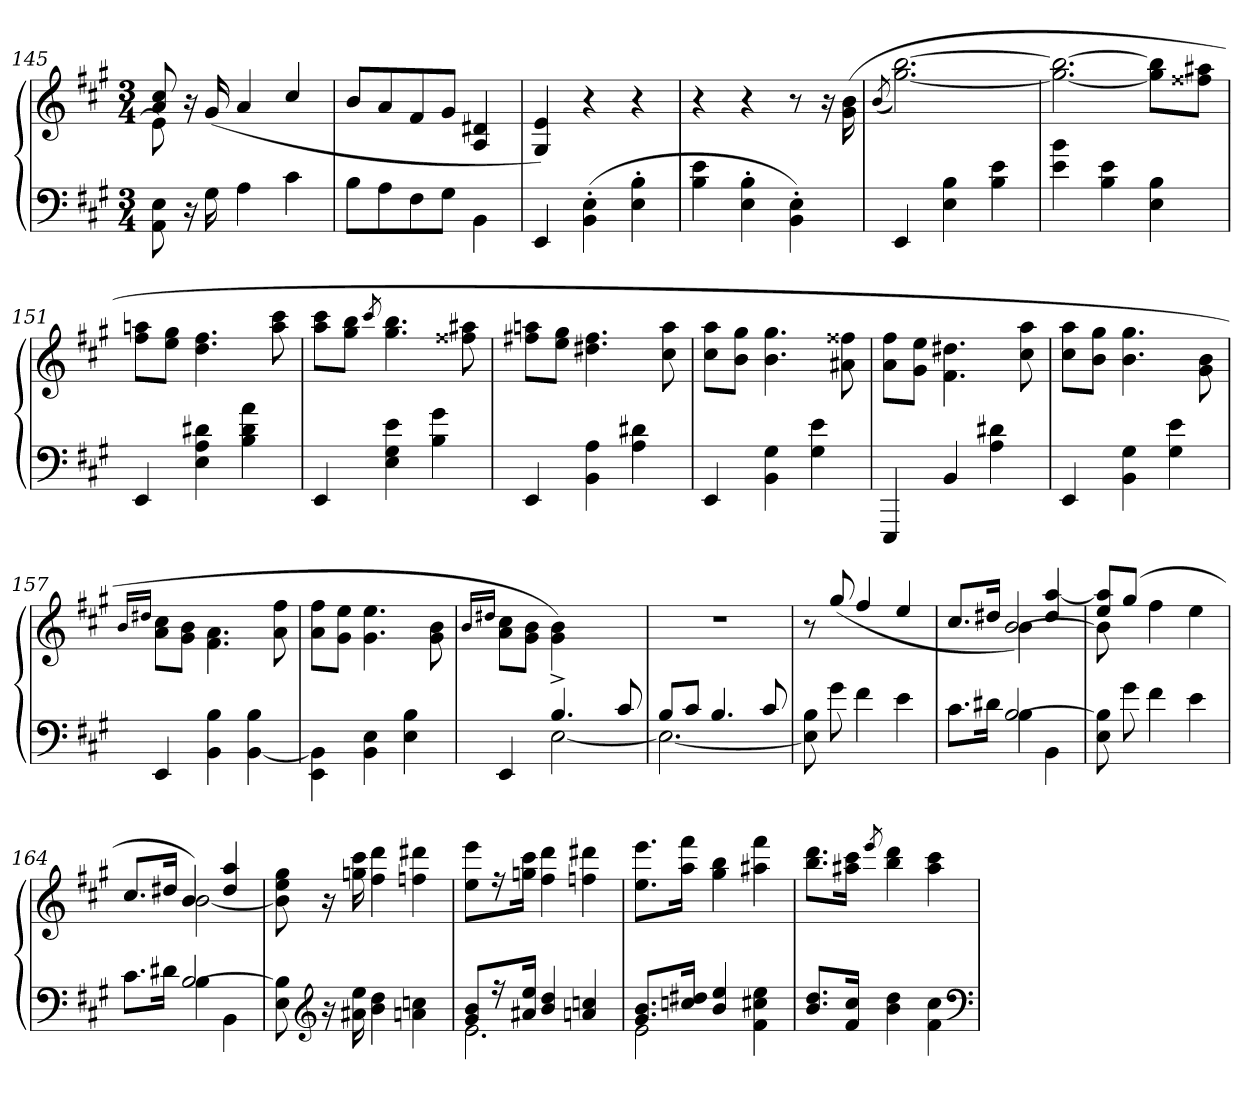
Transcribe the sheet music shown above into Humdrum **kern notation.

**kern	**kern
*part1	*part1
*staff2	*staff1
*clefF4	*clefG2
*k[f#c#g#]	*k[f#c#g#]
*M3/4	*M3/4
=145	=145
*	*^
8E\ 8AA\	8cc# 8a	8e]
16r	16r	8ryy
16G#	(>16g#	.
4A	4a/	2ryy
4c#	4cc#/	.
*	*v	*v
=146	=146
8BL	8bL
8A	8a
8F#	8f#
8G#J	8g#J
4BB\	4d#X 4A
=147	=147
4EE	4e 4G#)
(>4E'\ 4BB'\	4r
4B' 4E'	4r
=148	=148
4e 4B	4r
4B'\ 4E'\	4r
4E'\ 4BB'\)	8r
.	16r
.	(16b\ 16g#\
=149	=149
.	(8qb/
4EE	[2.bb [2.gg#)
4B 4E	.
4e\ 4B\	.
=150	=150
!	!LO:N:vis=2.
4b\ 4e\	2bb_\ 2gg#_\
4e\ 4B\	.
4B 4E	8bb] 8gg#]L
.	8aa#X 8ff##XJ
=151	=151
4EE	8aan 8ff#L
.	8gg# 8eeJ
4d#X 4A 4E	4.ff# 4.dd
4a 4d# 4B	.
.	8ccc# 8aa
=152	=152
4EE	8ccc# 8aaL
.	8bb 8gg#J
.	8qccc#/
4e 4G# 4E	4.bb 4.gg#
4g# 4B	.
.	8aa#X 8ff##X
=153	=153
4EE	8aan 8ff#XL
.	8gg# 8eeJ
4A 4BB	4.ff# 4.dd#X
4d#X 4A	.
.	8aa 8cc#
=154	=154
4EE	8aa 8cc#L
.	8gg# 8bJ
4G# 4BB	4.gg# 4.b
4e 4G#	.
.	8ff##X 8a#X
=155	=155
4EEE	8ff# 8aL
.	8ee 8g#J
4BB	4.dd#X\ 4.f#\
4d#X 4A	.
.	8aa 8cc#
=156	=156
4EE	8aa 8cc#L
.	8gg# 8bJ
4G# 4BB	4.gg# 4.b
4e 4G#	.
.	8b\ 8g#\
=157	=157
.	16qqb/LL
.	16qqdd#X/JJ
4EE	8cc#\ 8a\L
.	8b 8g#J
4B 4BB	4.a\ 4.f#\
4B [4BB	.
.	8ff# 8a
=158	=158
4BB]\ 4EE\	8ff# 8aL
.	8ee 8g#J
4E\ 4BB\	4.ee 4.g#
4B 4E	.
.	8b\ 8g#\
=159	=159
.	16qqb/LL
.	16qqdd#X/JJ
*^	*
4EE	4ryy	8cc#\ 8a\L
.	.	8b 8g#J
4.B^	[2E	4b\ 4g#\)
.	.	4ryy
8c#	.	.
=160	=160	=160
8BL	2.E_	2.r
8c#J	.	.
4.B	.	.
8c#	.	.
*v	*v	*
=161	=161
8B 8E]	8r
8g#\	(>8gg#/
4f#\	4ff#/
4e\	4ee/
=162	=162
*^	*^
4ryy	8.c#L	8.cc#/L	4ryy
.	16d#XJk	16dd#XJk	.
[2B	4B	[2b	4b)
.	4BB	.	[4aa/ 4dd#/
*v	*v	*	*
=163	=163	=163
8B] 8E	8aa] 8eeL	8b]
8g#\	(>8gg#J	8ryy
4f#\	4ff#	2ryy
4e\	4ee	.
=164	=164	=164
*^	*	*
4ryy	8.c#L	8.cc#/L	4ryy
.	16d#XJk	16dd#XJk	.
[2B/	4B\	4b)	[2b
.	4BB\	4aa/ 4dd#/	.
*v	*v	*	*
*	*v	*v
=165	=165
8B] 8E	8gg# 8ee 8b]
*clefG2	*
16r	16r
16ee 16a#X	16ccc# 16ggn
4dd 4b	4ddd 4ff#
4ccn 4an	4ddd#X 4ffn
=166	=166
*^	*
8b 8g#L	2.e	8eee 8eeL
16r	.	16rff
16ee 16a#XJk	.	16ccc# 16ggnJk
4dd 4b	.	4ddd 4ff#
4ccn 4an	.	4ddd#X 4ffn
=167	=167	=167
8.b 8.g#L	2e	8.eee 8.eeL
16dd#X 16ccnJk	.	16fff# 16aaJk
4ee 4b	.	4bb 4gg#
4ryy	4ee 4cc#X 4f#	4fff# 4aa#X
*v	*v	*
=168	=168
8.dd 8.bL	8.ddd 8.bbL
16cc# 16f#Jk	16ccc# 16aa#XJk
.	8qeee/
4dd 4b	4ddd 4bb
4cc#\ 4f#\	4ccc# 4aa#
*clefF4	*
=	=
*-	*-
